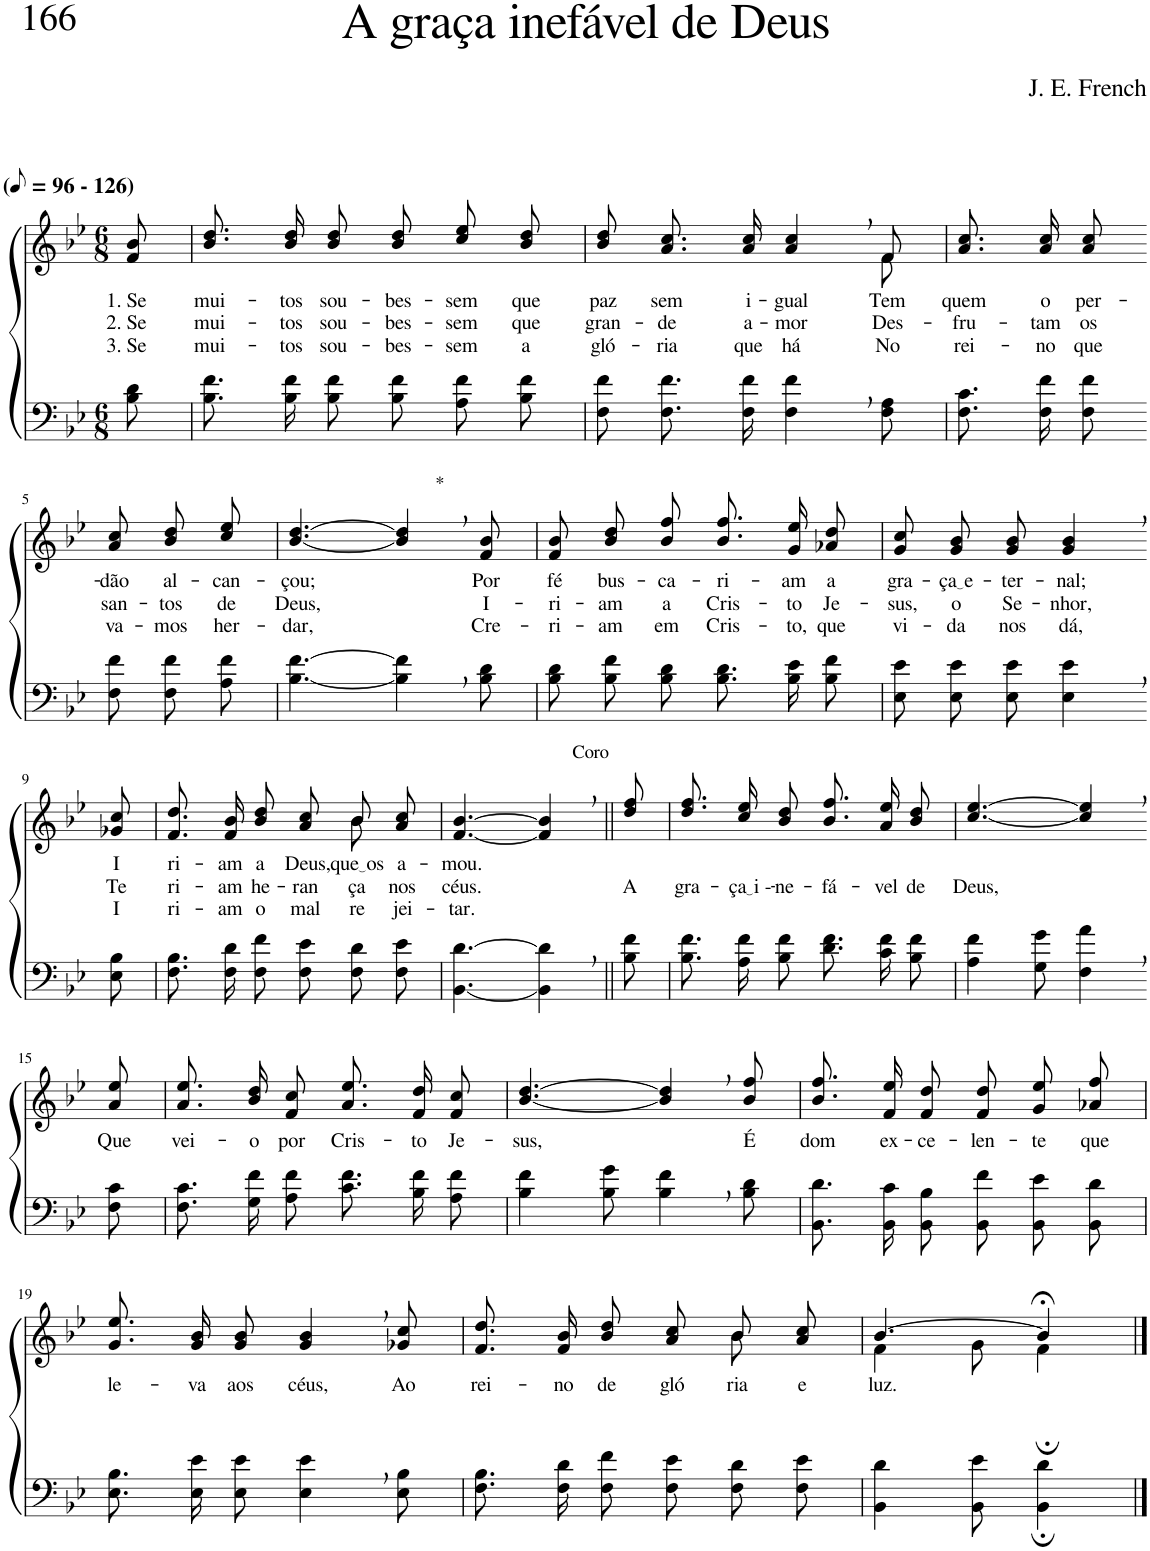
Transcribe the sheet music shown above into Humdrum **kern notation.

**kern	**kern	**text	**text	**text
*part2	*part1	*part1	*part1	*part1
*staff2	*staff1	*staff1	*staff1	*staff1
*I"Parte III e IV	*I"Parte I e II	*	*	*
*clefF4	*clefG2	*	*	*
*Trd2c3	*Trd2c3	*	*	*
*k[b-e-]	*k[b-e-]	*	*	*
*M6/8	*M6/8	*	*	*
*MM48	*MM48	*	*	*
=1	=1	=1	=1	=1
!	!LO:TX:a:B:t=(	!	!	!
!	!LO:TX:a:B:t=- 126)	!	!	!
!	!	!LO:LY:b	!LO:LY:b	!LO:LY:b
8B-\ 8d\	8f/ 8b-/	1. Se	2. Se	3. Se
=2	=2	=2	=2	=2
!	!	!LO:LY:b	!LO:LY:b	!LO:LY:b
8.B-\ 8.f\L	8.b-\ 8.dd\L	mui-	mui-	mui-
!	!	!LO:LY:b	!LO:LY:b	!LO:LY:b
16B-\ 16f\K	16b-\ 16dd\K	-tos	-tos	-tos
!	!	!LO:LY:b	!LO:LY:b	!LO:LY:b
8B-\ 8f\J	8b-\ 8dd\J	sou-	sou-	sou-
!	!	!LO:LY:b	!LO:LY:b	!LO:LY:b
8B-\ 8f\L	8b-\ 8dd\L	-bes-	-bes-	-bes-
!	!	!LO:LY:b	!LO:LY:b	!LO:LY:b
8A\ 8f\	8cc\ 8ee-\	-sem	-sem	-sem
!	!	!LO:LY:b	!LO:LY:b	!LO:LY:b
8B-\ 8f\J	8b-\ 8dd\J	que	que	a
=3	=3	=3	=3	=3
!	!	!LO:LY:b	!LO:LY:b	!LO:LY:b
*	*^	*	*	*
8F\ 8f\L	8b-\ 8dd\L	8ryy	paz	gran-	gló-
!	!	!	!LO:LY:b	!LO:LY:b	!LO:LY:b
*	*v	*v	*	*	*
8.F\ 8.f\	8.a\ 8.cc\	sem	-de	-ria
!	!	!LO:LY:b	!LO:LY:b	!LO:LY:b
16F\ 16f\Jk	16a\ 16cc\Jk	i-	a-	que
!	!	!LO:LY:b	!LO:LY:b	!LO:LY:b
4F\, 4f\,	4a/, 4cc/,	-gual	-mor	há
*	*^	*	*	*
!	!	!	!LO:LY:b	!LO:LY:b	!LO:LY:b
8F\ 8A\	8f/	8f\	Tem	Des-	No
=4	=4	=4	=4	=4	=4
!	!	!	!LO:LY:b	!LO:LY:b	!LO:LY:b
*	*v	*v	*	*	*
8.F\ 8.c\L	8.a\ 8.cc\L	quem	-fru-	rei-
!	!	!LO:LY:b	!LO:LY:b	!LO:LY:b
16F\ 16f\K	16a\ 16cc\K	o	-tam	-no
!	!	!LO:LY:b	!LO:LY:b	!LO:LY:b
8F\ 8f\J	8a\ 8cc\J	per-	os	que
!!LO:LB:g=z
=5-	=5-	=5-	=5-	=5-
!	!	!LO:LY:b	!LO:LY:b	!LO:LY:b
8F\ 8f\L	8a\ 8cc\L	-dão	san-	va-
!	!	!LO:LY:b	!LO:LY:b	!LO:LY:b
8F\ 8f\	8b-\ 8dd\	al-	-tos	-mos
!	!	!LO:LY:b	!LO:LY:b	!LO:LY:b
8A\ 8f\J	8cc\ 8ee-\J	-can-	de	her-
=6	=6	=6	=6	=6
!	!	!LO:LY:b	!LO:LY:b	!LO:LY:b
[4.B-\ [4.f\	[4.b-/ [4.dd/	-çou;	Deus,	-dar,
!	!LO:TX:a:t=*	!	!	!
4B-\], 4f\],	4b-/], 4dd/],	.	.	.
!	!	!LO:LY:b	!LO:LY:b	!LO:LY:b
8B-\ 8d\	8f/ 8b-/	Por	I-	Cre-
=7	=7	=7	=7	=7
!	!	!LO:LY:b	!LO:LY:b	!LO:LY:b
8B-\ 8d\L	8f\ 8b-\L	fé	-ri-	-ri-
!	!	!LO:LY:b	!LO:LY:b	!LO:LY:b
8B-\ 8f\	8b-\ 8dd\	bus-	-am	-am
!	!	!LO:LY:b	!LO:LY:b	!LO:LY:b
8B-\ 8d\J	8b-\ 8ff\J	-ca-	a	em
!	!	!LO:LY:b	!LO:LY:b	!LO:LY:b
8.B-\ 8.d\L	8.b-\ 8.ff\L	-ri-	Cris-	Cris-
!	!	!LO:LY:b	!LO:LY:b	!LO:LY:b
16B-\ 16e-\K	16g\ 16ee-\K	-am	-to	-to,
!	!	!LO:LY:b	!LO:LY:b	!LO:LY:b
8B-\ 8f\J	8a-X\ 8dd\J	a	Je-	que
=8	=8	=8	=8	=8
!	!	!LO:LY:b	!LO:LY:b	!LO:LY:b
8E-\ 8e-\L	8g/ 8cc/L	gra-	-sus,	vi-
!	!	!LO:LY:b	!LO:LY:b	!LO:LY:b
8E-\ 8e-\	8g/ 8b-/	ça e	o	-da
!	!	!LO:LY:b	!LO:LY:b	!LO:LY:b
8E-\ 8e-\J	8g/ 8b-/J	-ter-	Se-	nos
!	!	!LO:LY:b	!LO:LY:b	!LO:LY:b
4E-\, 4e-\,	4g/, 4b-/,	-nal;	-nhor,	dá,
!!LO:LB:g=z
=9-	=9-	=9-	=9-	=9-
!	!	!LO:LY:b	!LO:LY:b	!LO:LY:b
8E-\ 8B-\	8g-X/ 8cc/	I-	Te-	I-
=10	=10	=10	=10	=10
*	*^	*	*	*
!	!	!	!LO:LY:b	!LO:LY:b	!LO:LY:b
8.F\ 8.B-\L	2ryy	8.f/ 8.dd/L	-ri-	-ri-	-ri-
!	!	!	!LO:LY:b	!LO:LY:b	!LO:LY:b
16F\ 16d\K	.	16f/ 16b-/K	-am	-am	-am
!	!	!	!LO:LY:b	!LO:LY:b	!LO:LY:b
8F\ 8f\J	.	8b-/ 8dd/J	a	he-	o
!	!	!	!LO:LY:b	!LO:LY:b	!LO:LY:b
8F\ 8e-\L	.	8a\ 8cc\L	Deus,	-ran-	mal
!	!	!	!LO:LY:b	!LO:LY:b	!LO:LY:b
8F\ 8d\	8b-\	8b-\	que os	-ça	re-
!	!	!	!LO:LY:b	!LO:LY:b	!LO:LY:b
8F\ 8e-\J	8ryy	8a\ 8cc\J	a-	nos	-jei-
=11	=11	=11	=11	=11	=11
!	!	!	!LO:LY:b	!LO:LY:b	!LO:LY:b
*	*v	*v	*	*	*
[4.BB-\ [4.d\	[4.f/ [4.b-/	-mou.	céus.	-tar.
!	!LO:TX:a:t=Coro	!	!	!
4BB-\], 4d\],	4f/], 4b-/],	.	.	.
=12||	=12||	=12||	=12||	=12||
!	!	!	!LO:LY:b	!
8B-\ 8f\	8dd/ 8ff/	.	A	.
=13	=13	=13	=13	=13
!	!	!	!LO:LY:b	!
8.B-\ 8.f\L	8.dd\ 8.ff\L	.	gra-	.
!	!	!	!LO:LY:b	!
16A\ 16f\K	16cc\ 16ee-\K	.	ça i -	.
!	!	!	!LO:LY:b	!
8B-\ 8f\J	8b-\ 8dd\J	.	-ne-	.
!	!	!	!LO:LY:b	!
8.d\ 8.f\L	8.b-\ 8.ff\L	.	-fá-	.
!	!	!	!LO:LY:b	!
16c\ 16f\K	16a\ 16ee-\K	.	-vel	.
!	!	!	!LO:LY:b	!
8B-\ 8f\J	8b-\ 8dd\J	.	de	.
=14	=14	=14	=14	=14
!	!	!	!LO:LY:b	!
4A\ 4f\	[4.cc/ [4.ee-/	.	Deus,	.
8G\ 8g\	.	.	.	.
4F\, 4a\,	4cc/], 4ee-/],	.	.	.
!!LO:LB:g=z
=15-	=15-	=15-	=15-	=15-
!	!	!LO:LY:b	!	!
8F\ 8c\	8a/ 8ee-/	Que	.	.
=16	=16	=16	=16	=16
!	!	!LO:LY:b	!	!
8.F\ 8.c\L	8.a\ 8.ee-\L	vei-	.	.
!	!	!LO:LY:b	!	!
16G\ 16f\K	16b-\ 16dd\K	-o	.	.
!	!	!LO:LY:b	!	!
8A\ 8f\J	8f\ 8cc\J	por	.	.
!	!	!LO:LY:b	!	!
8.c\ 8.f\L	8.a\ 8.ee-\L	Cris-	.	.
!	!	!LO:LY:b	!	!
16B-\ 16f\K	16f\ 16dd\K	-to	.	.
!	!	!LO:LY:b	!	!
8A\ 8f\J	8f\ 8cc\J	Je-	.	.
=17	=17	=17	=17	=17
!	!	!LO:LY:b	!	!
4B-\ 4f\	[4.b-/ [4.dd/	-sus,	.	.
8B-\ 8g\	.	.	.	.
4B-\, 4f\,	4b-/], 4dd/],	.	.	.
!	!	!LO:LY:b	!	!
8B-\ 8d\	8b-/ 8ff/	É	.	.
=18	=18	=18	=18	=18
!	!	!LO:LY:b	!	!
8.BB-\ 8.d\L	8.b-\ 8.ff\L	dom	.	.
!	!	!LO:LY:b	!	!
16BB-\ 16c\K	16f\ 16ee-\K	ex-	.	.
!	!	!LO:LY:b	!	!
8BB-\ 8B-\J	8f\ 8dd\J	-ce-	.	.
!	!	!LO:LY:b	!	!
8BB-\ 8f\L	8f\ 8dd\L	-len-	.	.
!	!	!LO:LY:b	!	!
8BB-\ 8e-\	8g\ 8ee-\	-te	.	.
!	!	!LO:LY:b	!	!
8BB-\ 8d\J	8a-X\ 8ff\J	que	.	.
!!LO:LB:g=z
=19	=19	=19	=19	=19
!	!	!LO:LY:b	!	!
8.E-\ 8.B-\L	8.g/ 8.ee-/L	le-	.	.
!	!	!LO:LY:b	!	!
16E-\ 16e-\K	16g/ 16b-/K	-va	.	.
!	!	!LO:LY:b	!	!
8E-\ 8e-\J	8g/ 8b-/J	aos	.	.
!	!	!LO:LY:b	!	!
4E-\, 4e-\,	4g/, 4b-/,	céus,	.	.
!	!	!LO:LY:b	!	!
8E-\ 8B-\	8g-X/ 8cc/	Ao	.	.
=20	=20	=20	=20	=20
*	*^	*	*	*
!	!	!	!LO:LY:b	!	!
8.F\ 8.B-\L	2ryy	8.f/ 8.dd/L	-rei-	.	.
!	!	!	!LO:LY:b	!	!
16F\ 16d\K	.	16f/ 16b-/K	-no	.	.
!	!	!	!LO:LY:b	!	!
8F\ 8f\J	.	8b-/ 8dd/J	de	.	.
!	!	!	!LO:LY:b	!	!
8F\ 8e-\L	.	8a\ 8cc\L	gló-	.	.
!	!	!	!LO:LY:b	!	!
8F\ 8d\	8b-\	8b-\	ria	.	.
!	!	!	!LO:LY:b	!	!
8F\ 8e-\J	8ryy	8a\ 8cc\J	e	.	.
=21	=21	=21	=21	=21	=21
!	!	!	!LO:LY:b	!	!
4BB-\ 4d\	[4.b-/	4f\	luz.	.	.
8BB-\ 8e-\	.	8g\	.	.	.
4BB-\; 4d\;	4b-;</]	4f;\	.	.	.
*	*v	*v	*	*	*
==	==	==	==	==
*-	*-	*-	*-	*-
